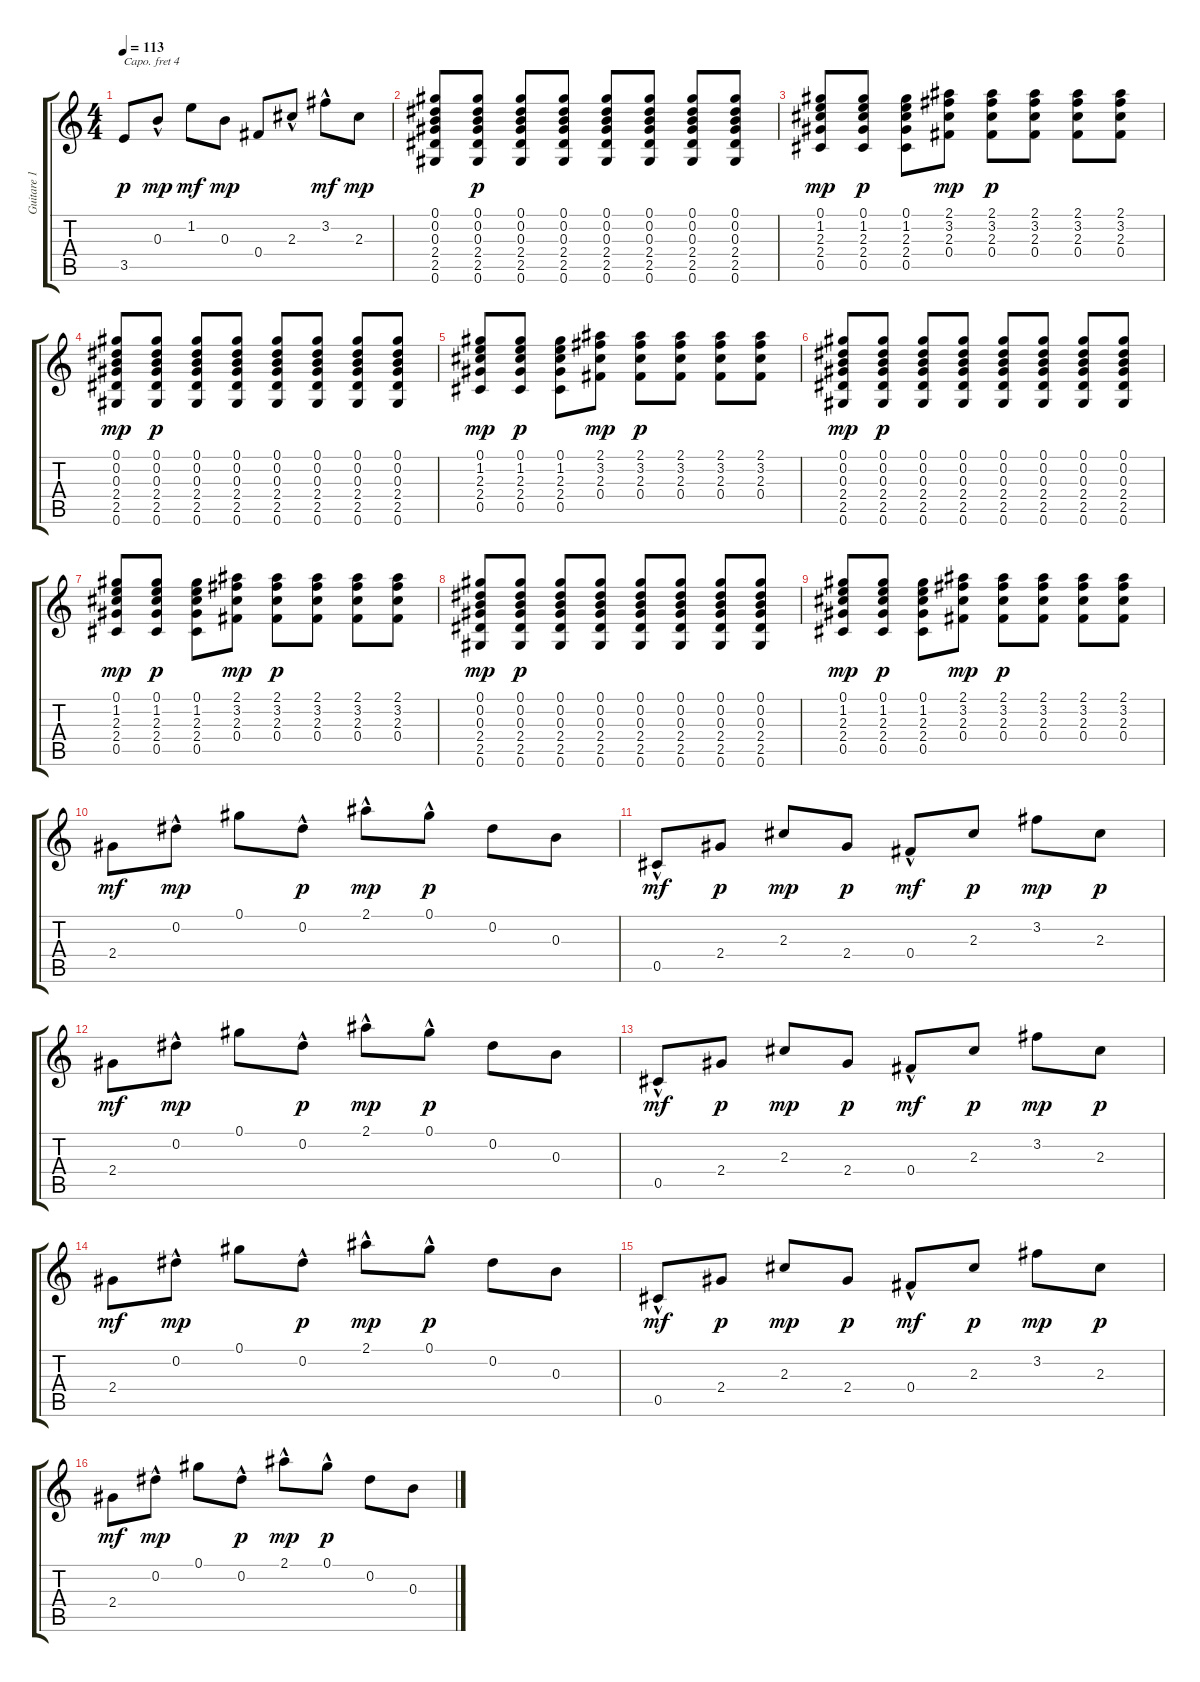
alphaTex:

\track ("Guitare 1 capo=4" "Guitare 1 ") {instrument acousticguitarsteel}
\staff {score tabs}
\capo 4
\tuning (E4 B3 G3 D3 A2 E2) {hide}
\ts (4 4)
\tempo 113
\clef g2
\ks c
3.5.8{dy p} 0.3{hac}.8{dy mp} 1.2.8{dy mf} 0.3.8{dy mp} 0.4.8 2.3{hac}.8 3.2{hac}.8{dy mf} 2.3.8{dy mp} |
(0.1 0.2 0.3 2.4 2.5 0.6).8{volume 9} (0.1 0.2 0.3 2.4 2.5 0.6).8{dy p} (0.1 0.2 0.3 2.4 2.5 0.6).8 (0.1 0.2 0.3 2.4 2.5 0.6).8 (0.1 0.2 0.3 2.4 2.5 0.6).8 (0.1 0.2 0.3 2.4 2.5 0.6).8 (0.1 0.2 0.3 2.4 2.5 0.6).8 (0.1 0.2 0.3 2.4 2.5 0.6).8 |
(0.1 1.2 2.3 2.4 0.5).8{dy mp} (0.1 1.2 2.3 2.4 0.5).8{dy p} (0.1 1.2 2.3 2.4 0.5).8 (2.1 3.2 2.3 0.4).8{dy mp} (2.1 3.2 2.3 0.4).8{dy p} (2.1 3.2 2.3 0.4).8 (2.1 3.2 2.3 0.4).8 (2.1 3.2 2.3 0.4).8 |
(0.1 0.2 0.3 2.4 2.5 0.6).8{dy mp} (0.1 0.2 0.3 2.4 2.5 0.6).8{dy p} (0.1 0.2 0.3 2.4 2.5 0.6).8 (0.1 0.2 0.3 2.4 2.5 0.6).8 (0.1 0.2 0.3 2.4 2.5 0.6).8 (0.1 0.2 0.3 2.4 2.5 0.6).8 (0.1 0.2 0.3 2.4 2.5 0.6).8 (0.1 0.2 0.3 2.4 2.5 0.6).8 |
(0.1 1.2 2.3 2.4 0.5).8{dy mp} (0.1 1.2 2.3 2.4 0.5).8{dy p} (0.1 1.2 2.3 2.4 0.5).8 (2.1 3.2 2.3 0.4).8{dy mp} (2.1 3.2 2.3 0.4).8{dy p} (2.1 3.2 2.3 0.4).8 (2.1 3.2 2.3 0.4).8 (2.1 3.2 2.3 0.4).8 |
(0.1 0.2 0.3 2.4 2.5 0.6).8{dy mp} (0.1 0.2 0.3 2.4 2.5 0.6).8{dy p} (0.1 0.2 0.3 2.4 2.5 0.6).8 (0.1 0.2 0.3 2.4 2.5 0.6).8 (0.1 0.2 0.3 2.4 2.5 0.6).8 (0.1 0.2 0.3 2.4 2.5 0.6).8 (0.1 0.2 0.3 2.4 2.5 0.6).8 (0.1 0.2 0.3 2.4 2.5 0.6).8 |
(0.1 1.2 2.3 2.4 0.5).8{dy mp} (0.1 1.2 2.3 2.4 0.5).8{dy p} (0.1 1.2 2.3 2.4 0.5).8 (2.1 3.2 2.3 0.4).8{dy mp} (2.1 3.2 2.3 0.4).8{dy p} (2.1 3.2 2.3 0.4).8 (2.1 3.2 2.3 0.4).8 (2.1 3.2 2.3 0.4).8 |
(0.1 0.2 0.3 2.4 2.5 0.6).8{dy mp} (0.1 0.2 0.3 2.4 2.5 0.6).8{dy p} (0.1 0.2 0.3 2.4 2.5 0.6).8 (0.1 0.2 0.3 2.4 2.5 0.6).8 (0.1 0.2 0.3 2.4 2.5 0.6).8 (0.1 0.2 0.3 2.4 2.5 0.6).8 (0.1 0.2 0.3 2.4 2.5 0.6).8 (0.1 0.2 0.3 2.4 2.5 0.6).8 |
(0.1 1.2 2.3 2.4 0.5).8{dy mp} (0.1 1.2 2.3 2.4 0.5).8{dy p} (0.1 1.2 2.3 2.4 0.5).8 (2.1 3.2 2.3 0.4).8{dy mp} (2.1 3.2 2.3 0.4).8{dy p} (2.1 3.2 2.3 0.4).8 (2.1 3.2 2.3 0.4).8 (2.1 3.2 2.3 0.4).8 |
2.4.8{dy mf volume 13} 0.2{hac}.8{dy mp} 0.1.8 0.2{hac}.8{dy p} 2.1{hac}.8{dy mp} 0.1{hac}.8{dy p} 0.2.8 0.3.8 |
0.5{hac}.8{dy mf} 2.4.8{dy p} 2.3.8{dy mp} 2.4.8{dy p} 0.4{hac}.8{dy mf} 2.3.8{dy p} 3.2.8{dy mp} 2.3.8{dy p} |
2.4.8{dy mf} 0.2{hac}.8{dy mp} 0.1.8 0.2{hac}.8{dy p} 2.1{hac}.8{dy mp} 0.1{hac}.8{dy p} 0.2.8 0.3.8 |
0.5{hac}.8{dy mf} 2.4.8{dy p} 2.3.8{dy mp} 2.4.8{dy p} 0.4{hac}.8{dy mf} 2.3.8{dy p} 3.2.8{dy mp} 2.3.8{dy p} |
2.4.8{dy mf} 0.2{hac}.8{dy mp} 0.1.8 0.2{hac}.8{dy p} 2.1{hac}.8{dy mp} 0.1{hac}.8{dy p} 0.2.8 0.3.8 |
0.5{hac}.8{dy mf} 2.4.8{dy p} 2.3.8{dy mp} 2.4.8{dy p} 0.4{hac}.8{dy mf} 2.3.8{dy p} 3.2.8{dy mp} 2.3.8{dy p} |
2.4.8{dy mf} 0.2{hac}.8{dy mp} 0.1.8 0.2{hac}.8{dy p} 2.1{hac}.8{dy mp} 0.1{hac}.8{dy p} 0.2.8 0.3.8
